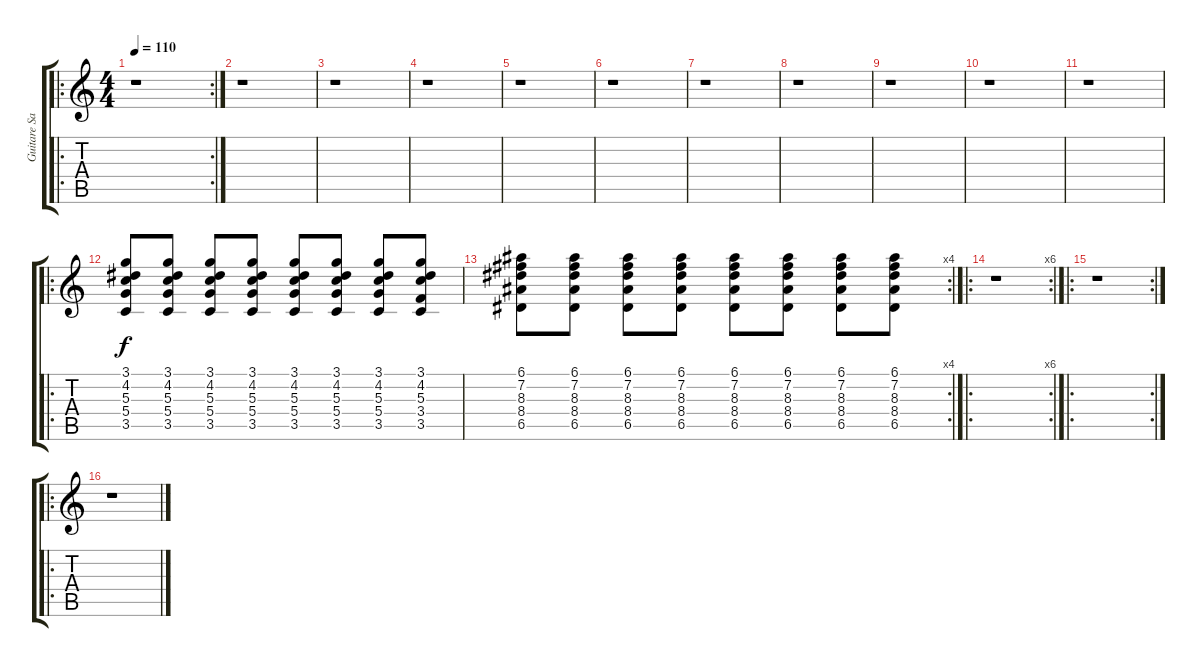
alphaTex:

\track ("Guitare Saturee" "Guitare Sa") {instrument overdrivenguitar}
\staff {score tabs}
\tuning (E4 B3 G3 D3 A2 E2) {hide}
\ro
\rc 2
\ts (4 4)
\tempo 110
\clef g2
\ks c
r.1{dy f instrument overdrivenguitar} |
r.1 |
r.1 |
r.1 |
r.1 |
r.1 |
r.1 |
r.1 |
r.1 |
r.1 |
r.1 |
\ro
(3.1 4.2 5.3 5.4 3.5).8 (3.1 4.2 5.3 5.4 3.5).8 (3.1 4.2 5.3 5.4 3.5).8 (3.1 4.2 5.3 5.4 3.5).8 (3.1 4.2 5.3 5.4 3.5).8 (3.1 4.2 5.3 5.4 3.5).8 (3.1 4.2 5.3 5.4 3.5).8 (3.1 4.2 5.3 3.4 3.5).8 |
\rc 4
(6.1 7.2 8.3 8.4 6.5).8 (6.1 7.2 8.3 8.4 6.5).8 (6.1 7.2 8.3 8.4 6.5).8 (6.1 7.2 8.3 8.4 6.5).8 (6.1 7.2 8.3 8.4 6.5).8 (6.1 7.2 8.3 8.4 6.5).8 (6.1 7.2 8.3 8.4 6.5).8 (6.1 7.2 8.3 8.4 6.5).8 |
\ro
\rc 6
r.1 |
\ro
\rc 2
r.1 |
\ro
r.1
